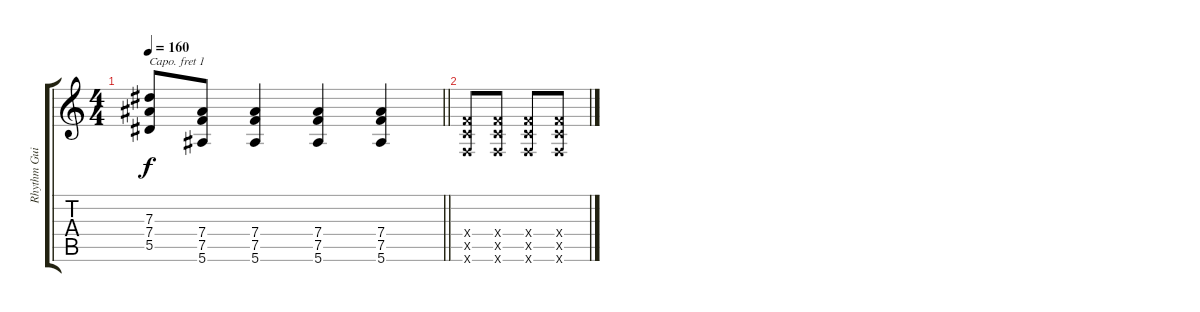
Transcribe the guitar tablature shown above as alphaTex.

\track ("Rhythm Guitar" "Rhythm Gui") {instrument electricguitarjazz}
\staff {score tabs}
\capo 1
\tuning (E4 B3 G3 D3 A2 E2) {hide}
\ts (4 4)
\tempo 160
\clef g2
\barLineRight lightlight
\ks c
(7.3{t} 7.4{t} 5.5{t}).8{dy f} (7.4 7.5 5.6).8 (7.4 7.5 5.6).4 (7.4 7.5 5.6).4 (7.4 7.5 5.6).4 |
(2.4{x} 2.5{x} 0.6{x}).8 (2.4{x} 2.5{x} 0.6{x}).8 (2.4{x} 2.5{x} 0.6{x}).8 (2.4{x} 2.5{x} 0.6{x}).8
